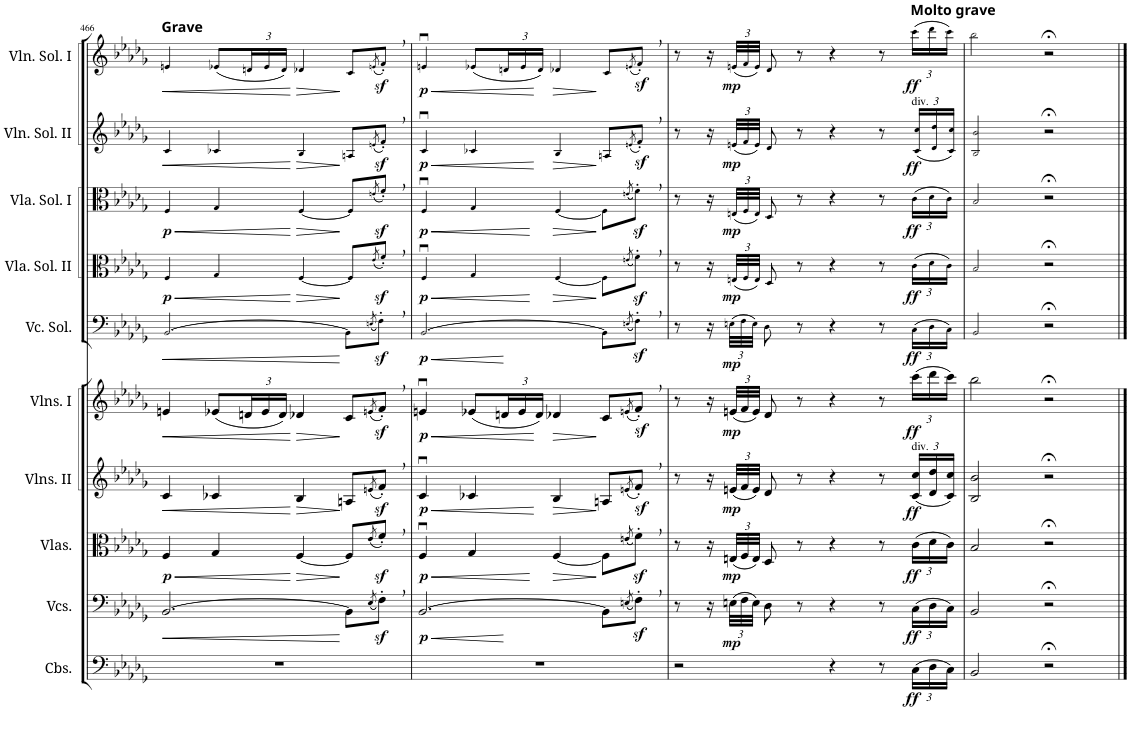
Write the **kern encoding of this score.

**kern	**dynam	**kern	**dynam	**kern	**dynam	**kern	**dynam	**kern	**dynam	**kern	**dynam	**kern	**dynam	**kern	**dynam	**kern	**dynam	**kern	**dynam
*part10	*part10	*part9	*part9	*part8	*part8	*part7	*part7	*part6	*part6	*part5	*part5	*part4	*part4	*part3	*part3	*part2	*part2	*part1	*part1
*staff10	*staff10	*staff9	*staff9	*staff8	*staff8	*staff7	*staff7	*staff6	*staff6	*staff5	*staff5	*staff4	*staff4	*staff3	*staff3	*staff2	*staff2	*staff1	*staff1
*I"Contrabasses	*	*I"Violoncellos	*	*I"Violas	*	*I"Violins II	*	*I"Violins I	*	*I"Violoncello Solo	*	*I"Viola Solo II	*	*I"Viola Solo I	*	*I"Violin Solo II	*	*I"Violin Solo I	*
*I'Cbs.	*	*I'Vcs.	*	*I'Vlas.	*	*I'Vlns. II	*	*I'Vlns. I	*	*I'Vc. Sol.	*	*I'Vla. Sol. II	*	*I'Vla. Sol. I	*	*I'Vln. Sol. II	*	*I'Vln. Sol. I	*
!!LO:PB:g=z
*clefF4	*	*clefF4	*	*clefC3	*	*clefG2	*	*clefG2	*	*clefF4	*	*clefC3	*	*clefC3	*	*clefG2	*	*clefG2	*
*Trd7c12	*	*	*	*	*	*	*	*	*	*	*	*	*	*	*	*	*	*	*
*k[b-e-a-d-g-]	*	*k[b-e-a-d-g-]	*	*k[b-e-a-d-g-]	*	*k[b-e-a-d-g-]	*	*k[b-e-a-d-g-]	*	*k[b-e-a-d-g-]	*	*k[b-e-a-d-g-]	*	*k[b-e-a-d-g-]	*	*k[b-e-a-d-g-]	*	*k[b-e-a-d-g-]	*
*M4/4	*	*M4/4	*	*M4/4	*	*M4/4	*	*M4/4	*	*M4/4	*	*M4/4	*	*M4/4	*	*M4/4	*	*M4/4	*
*met(c)	*	*met(c)	*	*met(c)	*	*met(c)	*	*met(c)	*	*met(c)	*	*met(c)	*	*met(c)	*	*met(c)	*	*met(c)	*
=466	=466	=466	=466	=466	=466	=466	=466	=466	=466	=466	=466	=466	=466	=466	=466	=466	=466	=466	=466
!	!	!	!	!	!	!	!	!	!	!	!	!	!	!	!	!	!	!LO:TX:a:B:t=Grave	!
!	!	!	!LO:HP:b	!	!LO:HP:b	!	!LO:HP:b	!	!LO:HP:b	!	!LO:HP:b	!	!LO:HP:b	!	!LO:HP:b	!	!LO:HP:b	!	!LO:HP:b
!	!	!	!	!	!LO:DY:n=1:b	!	!	!	!	!	!	!	!LO:DY:n=1:b	!	!LO:DY:n=1:b	!	!	!	!
1r	.	[2.BB-/	<	4F/	< p	4c/	<	4en/	<	2.BB-/	<	4F/	< p	4F/	< p	4c/	<	4en/	<
.	.	.	.	4G-/	.	4c-X/	.	(8e-X/L	.	.	.	4G-/	.	4G-/	.	4c-X/	.	(8e-X/L	.
*	*	*	*	*	*	*	*	*Xbrackettup	*	*	*	*	*	*	*	*	*	*Xbrackettup	*
.	.	.	.	.	.	.	.	24dn/L	.	.	.	.	.	.	.	.	.	24dn/L	.
.	.	.	.	.	.	.	.	24e-/	.	.	.	.	.	.	.	.	.	24e-/	.
.	.	.	.	.	.	.	.	24d/JJ)	.	.	.	.	.	.	.	.	.	24d/JJ)	.
!	!	!	!	!	!LO:HP:n=1:b	!	!LO:HP:n=1:b	!	!LO:HP:n=1:b	!	!	!	!LO:HP:n=1:b	!	!LO:HP:n=1:b	!	!LO:HP:n=1:b	!	!LO:HP:n=1:b
.	.	.	.	[4F/	[ >	4B-/	[ >	4d-X/	[ >	.	.	4F/	[ >	4F/	[ >	4B-/	[ >	4d-X/	[ >
.	.	8BB-\L]	[	8F/L]	]	8An/L	]	8c/L	]	8BB-\L	[	8F/L	]	8F/L	]	8An/L	]	8c/L	]
.	.	(8qE-,/	.	(8qe-,/	.	(8qen,/	.	(8qen,/	.	(8qEn,/	.	(8qe-,/	.	(8qen,/	.	(8qen,/	.	(8qen,/	.
.	.	8Fz<',\J)	.	8fz<',/J)	.	8fz<',/J)	.	8fz<',/J)	.	8Fz<',\J)	.	8fz<',/J)	.	8fz<',/J)	.	8fz<',/J)	.	8fz<',/J)	.
=467	=467	=467	=467	=467	=467	=467	=467	=467	=467	=467	=467	=467	=467	=467	=467	=467	=467	=467	=467
!	!	!	!LO:HP:b	!	!LO:HP:b	!	!LO:HP:b	!	!LO:HP:b	!	!LO:HP:b	!	!LO:HP:b	!	!LO:HP:b	!	!LO:HP:b	!	!LO:HP:b
!	!	!	!LO:DY:n=1:b	!	!LO:DY:n=1:b	!	!LO:DY:n=1:b	!	!LO:DY:n=1:b	!	!LO:DY:n=1:b	!	!LO:DY:n=1:b	!	!LO:DY:n=1:b	!	!LO:DY:n=1:b	!	!LO:DY:n=1:b
1r	.	[2.BB-/	< p	4Fu/	< p	4cu/	< p	4enu/	< p	2.BB-/	< p	4Fu/	< p	4Fu/	< p	4cu/	< p	4enu/	< p
.	.	.	.	4G-/	.	4c-X/	.	(8e-X/L	.	.	.	4G-/	.	4G-/	.	4c-X/	.	(8e-X/L	.
.	.	.	.	.	.	.	.	24dn/L	.	.	.	.	.	.	.	.	.	24dn/L	.
.	.	.	.	.	.	.	.	24e-/	.	.	.	.	.	.	.	.	.	24e-/	.
.	.	.	.	.	.	.	.	24d/JJ)	.	.	.	.	.	.	.	.	.	24d/JJ)	.
!	!	!	!	!	!LO:HP:n=1:b	!	!LO:HP:n=1:b	!	!LO:HP:n=1:b	!	!	!	!LO:HP:n=1:b	!	!LO:HP:n=1:b	!	!LO:HP:n=1:b	!	!LO:HP:n=1:b
.	.	.	.	[<4F/	[ >	4B-/	[ >	4d-X/	[ >	.	.	4F/	[ >	4F/	[ >	4B-/	[ >	4d-X/	[ >
.	.	8BB-\L]	[	8F\L]	]	8An/L	]	8c/L	]	8BB-\L	[	8F\L	]	8F\L	]	8An/L	]	8c/L	]
.	.	(8qEn,/	.	(8qen,/	.	(8qen,/	.	(8qen,/	.	(8qEn,/	.	(8qen,/	.	(8qen,/	.	(8qen,/	.	(8qen,/	.
.	.	8Fz<',\J)	.	8fz<',\J)	.	8fz<',/J)	.	8fz<',/J)	.	8Fz<',\J)	.	8fz<',\J)	.	8fz<',\J)	.	8fz<',/J)	.	8fz<',/J)	.
=468	=468	=468	=468	=468	=468	=468	=468	=468	=468	=468	=468	=468	=468	=468	=468	=468	=468	=468	=468
2r	.	8r	.	8r	.	8r	.	8r	.	8r	.	8r	.	8r	.	8r	.	8r	.
.	.	16r	.	16r	.	16r	.	16r	.	16r	.	16r	.	16r	.	16r	.	16r	.
*	*	*Xbrackettup	*	*Xbrackettup	*	*Xbrackettup	*	*	*	*Xbrackettup	*	*Xbrackettup	*	*Xbrackettup	*	*Xbrackettup	*	*	*
!	!	!	!LO:DY:b	!	!LO:DY:b	!	!LO:DY:b	!	!LO:DY:b	!	!LO:DY:b	!	!LO:DY:b	!	!LO:DY:b	!	!LO:DY:b	!	!LO:DY:b
.	.	(48En\LLL	mp	(48En/LLL	mp	(48en/LLL	mp	(48en/LLL	mp	(48En\LLL	mp	(48En/LLL	mp	(48En/LLL	mp	(48en/LLL	mp	(48en/LLL	mp
.	.	48F\	.	48F/	.	48f/	.	48f/	.	48F\	.	48F/	.	48F/	.	48f/	.	48f/	.
.	.	48E\JJJ)	.	48E/JJJ)	.	48e/JJJ)	.	48e/JJJ)	.	48E\JJJ)	.	48E/JJJ)	.	48E/JJJ)	.	48e/JJJ)	.	48e/JJJ)	.
.	.	8D-\	.	8D-/	.	8d-/	.	8d-/	.	8D-\	.	8D-/	.	8D-/	.	8d-/	.	8d-/	.
.	.	8r	.	8r	.	8r	.	8r	.	8r	.	8r	.	8r	.	8r	.	8r	.
4r	.	4r	.	4r	.	4r	.	4r	.	4r	.	4r	.	4r	.	4r	.	4r	.
8r	.	8r	.	8r	.	8r	.	8r	.	8r	.	8r	.	8r	.	8r	.	8r	.
*Xbrackettup	*	*	*	*	*	*	*	*	*	*	*	*	*	*	*	*	*	*	*
!	!	!	!	!	!	!	!	!	!	!	!	!	!	!	!	!	!	!LO:TX:a:B:t=Molto grave	!
!	!	!	!	!	!	!	!	!	!	!	!	!	!	!	!	!LO:TX:a:t=div.	!	!	!
!	!	!	!	!	!	!LO:TX:a:t=div.	!	!	!	!	!	!	!	!	!	!	!	!	!
!	!LO:DY:b	!	!LO:DY:b	!	!LO:DY:b	!	!LO:DY:b	!	!LO:DY:b	!	!LO:DY:b	!	!LO:DY:b	!	!LO:DY:b	!	!LO:DY:b	!	!LO:DY:b
(24C\LL	ff	(24C\LL	ff	(24c\LL	ff	(24c/ 24cc/LL	ff	(24ccc\LL	ff	(24C\LL	ff	(24c\LL	ff	(24c\LL	ff	(24c/ 24cc/LL	ff	(24ccc\LL	ff
24D-\	.	24D-\	.	24d-\	.	24d-/ 24dd-/	.	24ddd-\	.	24D-\	.	24d-\	.	24d-\	.	24d-/ 24dd-/	.	24ddd-\	.
24C\JJ)	.	24C\JJ)	.	24c\JJ)	.	24c/ 24cc/JJ)	.	24ccc\JJ)	.	24C\JJ)	.	24c\JJ)	.	24c\JJ)	.	24c/ 24cc/JJ)	.	24ccc\JJ)	.
=469	=469	=469	=469	=469	=469	=469	=469	=469	=469	=469	=469	=469	=469	=469	=469	=469	=469	=469	=469
2BB-/	.	2BB-/	.	2B-/	.	2B-/ 2b-/	.	2bb-\	.	2BB-/	.	2B-/	.	2B-/	.	2B-/ 2b-/	.	2bb-\	.
2r;<	.	2r;<	.	2r;<	.	2r;<	.	2r;<	.	2r;<	.	2r;<	.	2r;<	.	2r;<	.	2r;<	.
==	==	==	==	==	==	==	==	==	==	==	==	==	==	==	==	==	==	==	==
*-	*-	*-	*-	*-	*-	*-	*-	*-	*-	*-	*-	*-	*-	*-	*-	*-	*-	*-	*-
